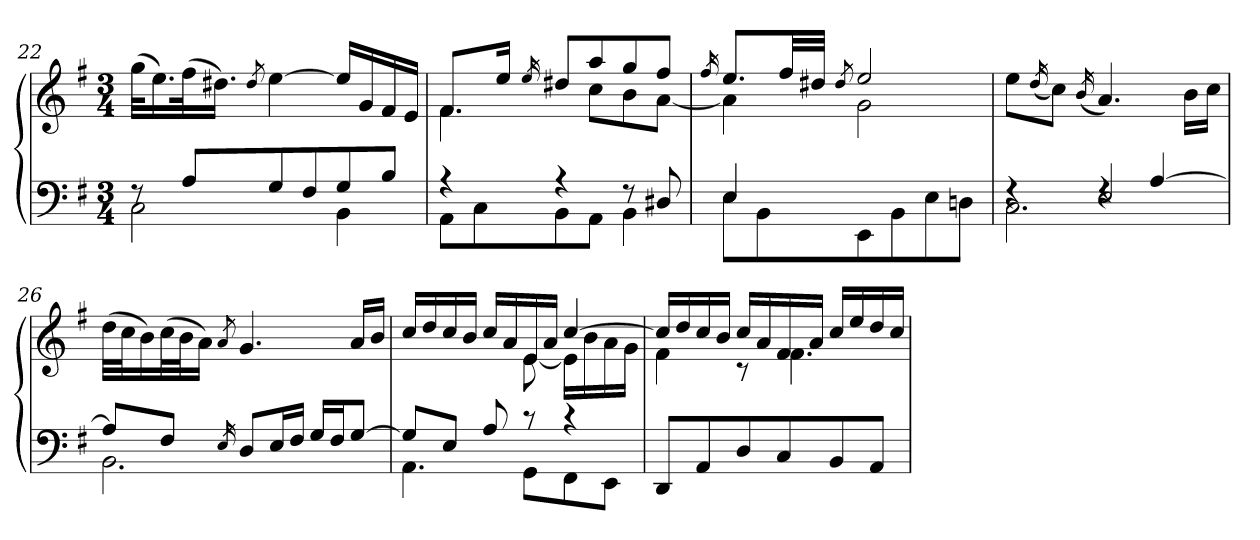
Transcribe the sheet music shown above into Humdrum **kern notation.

**kern	**kern
*part1	*part1
*staff2	*staff1
*clefF4	*clefG2
*k[f#]	*k[f#]
*G:	*G:
*M3/4	*M3/4
=22	=22
*^	*
8rF	2C\	(32gg\KLL
.	.	16.ee\)
8A/L	.	(32ff#\K
.	.	16.dd#X\JJ)
.	.	8qdd#/
8G/	.	[4ee\
8F#/	.	.
8G/	4BB\	16ee/LL]
.	.	16g/
8B/J	.	16f#/
.	.	16e/JJ
!!LO:LB:g=z
=23	=23	=23
*	*	*^
4r	8AA\L	8.f#/L	4.f#\
.	8C\	.	.
.	.	16ee/Jk	.
.	.	16qee/	.
4r	8BB\	8dd#X/L	.
.	8AA\J	8aa/	8cc\L
8r	4BB\	8gg/	8b\
8D#X/	.	8ff#/J	[8a\J
=24	=24	=24	=24
.	.	16qff#/	.
4E/	8E\L	8.ee/L	4a\]
.	8BB\	.	.
.	.	32ff#/LL	.
.	.	32dd#X/JJJ	.
.	.	8qdd#/	.
2ryy	8EE\	2ee/	2g\
.	8BB\	.	.
.	8E\	.	.
.	8Dn\J	.	.
*	*	*v	*v
=25	=25	=25
*	*^	*
4rF	2.C\	4ryy	8ee\L
.	.	.	(16qdd/
.	.	.	8cc\J)
.	.	.	(16qb/
4rF	.	2E/	4.a/)
[4A/	.	.	.
.	.	.	16b\LL
.	.	.	16cc\JJ
*	*v	*v	*
=26	=26	=26
8A/L]	2.BB\	(32dd\LLL
.	.	32cc\J
.	.	16b\)
8F#/J	.	(32cc\L
.	.	32b\J
.	.	16a\JJ)
16qE/	.	8qa/
8D/L	.	4.g/
16E/L	.	.
16F#/JJ	.	.
16G/LL	.	.
16F#/J	.	.
[8G/J	.	16a/LL
.	.	16b/JJ
!!LO:LB:g=z
=27	=27	=27
*	*	*^
8G/L]	4.AA\	16cc/LL	4.ryy
.	.	16dd/	.
8E/J	.	16cc/	.
.	.	16b/JJ	.
8A/	.	16cc/LL	.
.	.	16a/	.
8r	8GG\L	16e/	[8e\
.	.	16a/JJ	.
4r	8FF#\	[4cc/	16e\LL]
.	.	.	16b\
.	8EE\J	.	16a\
.	.	.	16g\JJ
*v	*v	*	*
=28	=28	=28
8DD/L	16cc/LL]	4f#\
.	16dd/	.
8AA/	16cc/	.
.	16b/JJ	.
8D/	16cc/LL	8r
.	16a/	.
8C/	16f#/	4.f#\
.	16a/JJ	.
8BB/	16cc/LL	.
.	16ee/	.
8AA/J	16dd/	.
.	16cc/JJ	.
*	*v	*v
=	=
*-	*-
